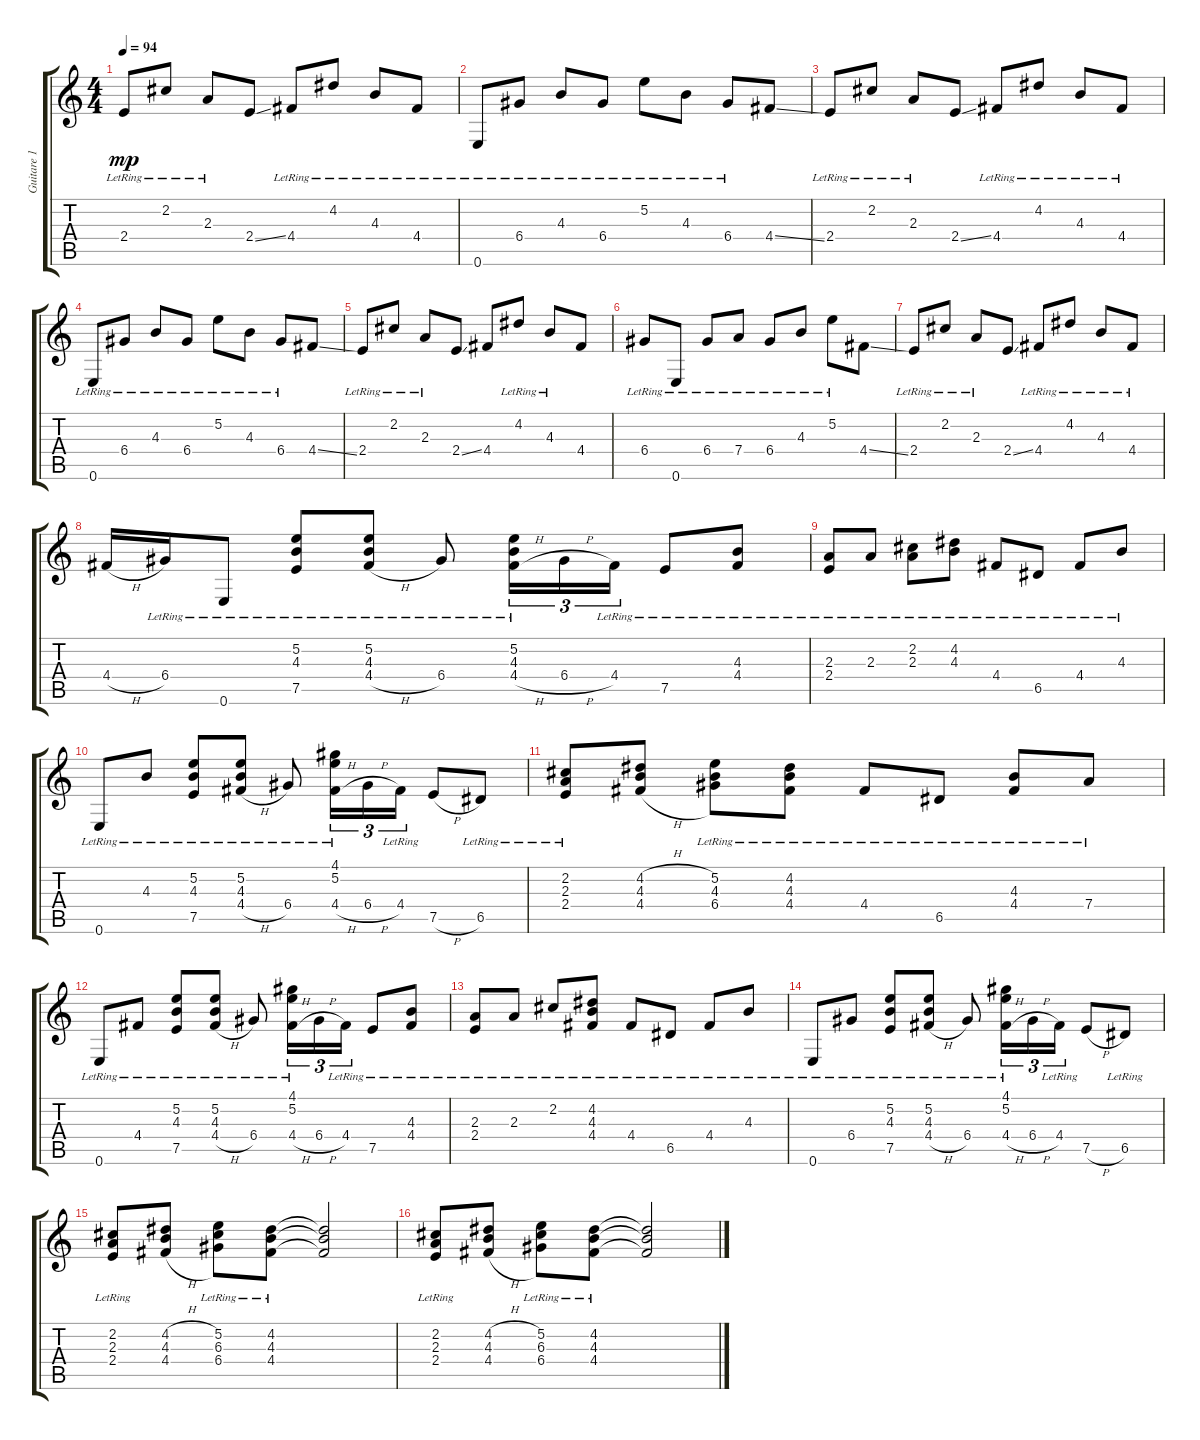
\track ("Guitare 1" "Guitare 1") {instrument acousticguitarsteel}
\staff {score tabs}
\tuning (E4 B3 G3 D3 A2 E2) {hide}
\ts (4 4)
\tempo 94
\clef g2
\ks c
2.4{lr}.8{dy mp} 2.2{lr}.8 2.3{lr}.8 2.4{ss}.8 4.4{lr}.8 4.2{lr}.8 4.3{lr}.8 4.4{lr}.8 |
0.6{lr}.8 6.4{lr}.8 4.3{lr}.8 6.4{lr}.8 5.2{lr}.8 4.3{lr}.8 6.4{lr}.8 4.4{ss}.8 |
2.4{lr}.8 2.2{lr}.8 2.3{lr}.8 2.4{ss}.8 4.4{lr}.8 4.2{lr}.8 4.3{lr}.8 4.4{lr}.8 |
0.6{lr}.8 6.4{lr}.8 4.3{lr}.8 6.4{lr}.8 5.2{lr}.8 4.3{lr}.8 6.4{lr}.8 4.4{ss}.8 |
2.4{lr}.8 2.2{lr}.8 2.3{lr}.8 2.4{ss}.8 4.4.8 4.2{lr}.8 4.3{lr}.8 4.4.8 |
6.4{lr}.8 0.6{lr}.8 6.4{lr}.8 7.4{lr}.8 6.4{lr}.8 4.3{lr}.8 5.2{lr}.8 4.4{ss}.8 |
2.4{lr}.8 2.2{lr}.8 2.3{lr}.8 2.4{ss}.8 4.4{lr}.8 4.2{lr}.8 4.3{lr}.8 4.4{lr}.8 |
4.4{h}.16 6.4{lr}.16 0.6{lr}.8 (5.2{lr} 4.3{lr} 7.5{lr}).8 (5.2{lr} 4.3{lr} 4.4{h}).8 6.4{lr}.8 (5.2{lr} 4.3{lr} 4.4{h}).16{tu (3 2)} 6.4{h}.16{tu (3 2)} 4.4{lr}.16{tu (3 2)} 7.5{lr}.8 (4.3{lr} 4.4{lr}).8 |
(2.3{lr} 2.4{lr}).8 2.3{lr}.8 (2.2{lr} 2.3{lr}).8 (4.2{lr} 4.3{lr}).8 4.4{lr}.8 6.5{lr}.8 4.4{lr}.8 4.3{lr}.8 |
0.6{lr}.8 4.3{lr}.8 (5.2{lr} 4.3{lr} 7.5{lr}).8 (5.2{lr} 4.3{lr} 4.4{h}).8 6.4{lr}.8 (4.1{lr} 5.2{lr} 4.4{h}).16{tu (3 2)} 6.4{h}.16{tu (3 2)} 4.4{lr}.16{tu (3 2)} 7.5{h}.8 6.5{lr}.8 |
(2.2{lr} 2.3{lr} 2.4{lr}).8 (4.2{h} 4.3{h} 4.4{h}).8 (5.2{lr} 4.3{lr} 6.4{lr}).8 (4.2{lr} 4.3{lr} 4.4{lr}).8 4.4{lr}.8 6.5{lr}.8 (4.3{lr} 4.4{lr}).8 7.4{lr}.8 |
0.6{lr}.8 4.4{lr}.8 (5.2{lr} 4.3{lr} 7.5{lr}).8 (5.2{lr} 4.3{lr} 4.4{h}).8 6.4{lr}.8 (4.1{lr} 5.2{lr} 4.4{h}).16{tu (3 2)} 6.4{h}.16{tu (3 2)} 4.4{lr}.16{tu (3 2)} 7.5{lr}.8 (4.3{lr} 4.4{lr}).8 |
(2.3{lr} 2.4{lr}).8 2.3{lr}.8 2.2{lr}.8 (4.2{lr} 4.3{lr} 4.4{lr}).8 4.4{lr}.8 6.5{lr}.8 4.4{lr}.8 4.3{lr}.8 |
0.6{lr}.8 6.4{lr}.8 (5.2{lr} 4.3{lr} 7.5{lr}).8 (5.2{lr} 4.3{lr} 4.4{h}).8 6.4{lr}.8 (4.1{lr} 5.2{lr} 4.4{h}).16{tu (3 2)} 6.4{h}.16{tu (3 2)} 4.4{lr}.16{tu (3 2)} 7.5{h}.8 6.5{lr}.8 |
(2.2{lr} 2.3{lr} 2.4{lr}).8 (4.2{h} 4.3{h} 4.4{h}).8 (5.2{lr} 6.3{lr} 6.4{lr}).8 (4.2{lr} 4.3{lr} 4.4{lr}).8 (4.2{t} 4.3{t} 4.4{t}).2 |
(2.2{lr} 2.3{lr} 2.4{lr}).8 (4.2{h} 4.3{h} 4.4{h}).8 (5.2{lr} 6.3{lr} 6.4{lr}).8 (4.2{lr} 4.3{lr} 4.4{lr}).8 (4.2{t} 4.3{t} 4.4{t}).2
